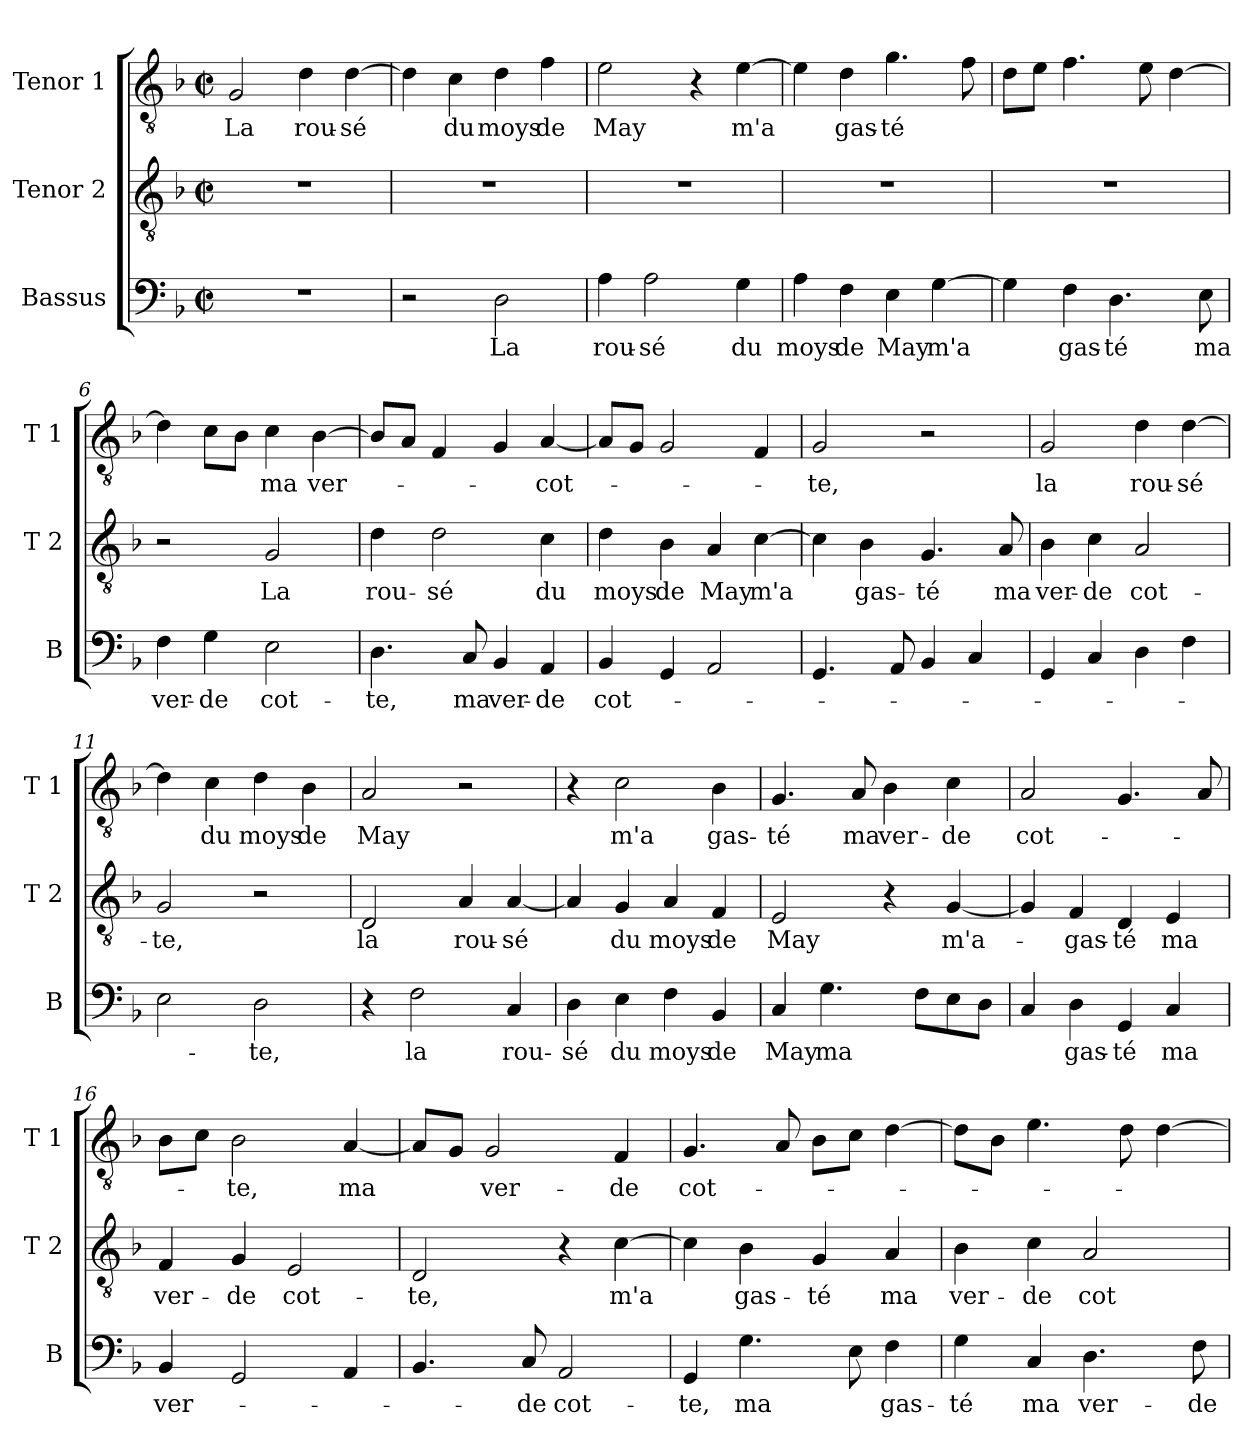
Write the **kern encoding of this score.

**kern	**text	**kern	**text	**kern	**text
*part3	*part3	*part2	*part2	*part1	*part1
*staff3	*staff3	*staff2	*staff2	*staff1	*staff1
*I"Bassus	*	*I"Tenor 2	*	*I"Tenor 1	*
*I'B	*	*I'T 2	*	*I'T 1	*
*clefF4	*	*clefGv2	*	*clefGv2	*
*k[b-]	*	*k[b-]	*	*k[b-]	*
*F:	*	*F:	*	*F:	*
*M2/2	*	*M2/2	*	*M2/2	*
*met(c|)	*	*met(c|)	*	*met(c|)	*
=1	=1	=1	=1	=1	=1
!	!	!	!	!	!LO:LY:b
1r	.	1r	.	2G/	La
!	!	!	!	!	!LO:LY:b
.	.	.	.	4d\	rou-
!	!	!	!	!	!LO:LY:b
.	.	.	.	[4d\	-sé
=2	=2	=2	=2	=2	=2
2r	.	1r	.	4d\]	.
!	!	!	!	!	!LO:LY:b
.	.	.	.	4c\	du
!	!LO:LY:b	!	!	!	!LO:LY:b
2D\	La	.	.	4d\	moys
!	!	!	!	!	!LO:LY:b
.	.	.	.	4f\	de
=3	=3	=3	=3	=3	=3
!	!LO:LY:b	!	!	!	!LO:LY:b
4A\	rou-	1r	.	2e\	May
!	!LO:LY:b	!	!	!	!
2A\	-sé	.	.	.	.
.	.	.	.	4r	.
!	!LO:LY:b	!	!	!	!LO:LY:b
4G\	du	.	.	[4e\	m'a
=4	=4	=4	=4	=4	=4
!	!LO:LY:b	!	!	!	!
4A\	moys	1r	.	4e\]	.
!	!LO:LY:b	!	!	!	!LO:LY:b
4F\	de	.	.	4d\	gas-
!	!LO:LY:b	!	!	!	!LO:LY:b
4E\	May	.	.	4.g\	-té
!	!LO:LY:b	!	!	!	!
[4G\	m'a	.	.	.	.
.	.	.	.	8f\	.
=5	=5	=5	=5	=5	=5
4G\]	.	1r	.	8d\L	.
.	.	.	.	8e\J	.
!	!LO:LY:b	!	!	!	!
4F\	gas-	.	.	4.f\	.
!	!LO:LY:b	!	!	!	!
4.D\	-té	.	.	.	.
.	.	.	.	8e\	.
.	.	.	.	[4d\	.
!	!LO:LY:b	!	!	!	!
8E\	ma	.	.	.	.
!!LO:LB:g=z
=6	=6	=6	=6	=6	=6
!	!LO:LY:b	!	!	!	!
4F\	ver-	2r	.	4d\]	.
!	!LO:LY:b	!	!	!	!
4G\	-de	.	.	8c\L	.
.	.	.	.	8B-\J	.
!	!LO:LY:b	!	!LO:LY:b	!	!LO:LY:b
2E\	cot-	2G/	La	4c\	ma
!	!	!	!	!	!LO:LY:b
.	.	.	.	[4B-\	ver-
=7	=7	=7	=7	=7	=7
!	!LO:LY:b	!	!LO:LY:b	!	!
4.D\	-te,	4d\	rou-	8B-/L]	.
.	.	.	.	8A/J	.
!	!	!	!LO:LY:b	!	!
.	.	2d\	-sé	4F/	.
!	!LO:LY:b	!	!	!	!
8C/	ma	.	.	.	.
!	!LO:LY:b	!	!	!	!
4BB-/	ver-	.	.	4G/	.
!	!LO:LY:b	!	!LO:LY:b	!	!LO:LY:b
4AA/	-de	4c\	du	[4A/	-cot-
=8	=8	=8	=8	=8	=8
!	!LO:LY:b	!	!LO:LY:b	!	!
4BB-/	cot-	4d\	moys	8A/L]	.
.	.	.	.	8G/J	.
!	!	!	!LO:LY:b	!	!
4GG/	.	4B-\	de	2G/	.
!	!	!	!LO:LY:b	!	!
2AA/	.	4A/	May	.	.
!	!	!	!LO:LY:b	!	!
.	.	[4c\	m'a	4F/	.
=9	=9	=9	=9	=9	=9
!	!	!	!	!	!LO:LY:b
4.GG/	.	4c\]	.	2G/	-te,
!	!	!	!LO:LY:b	!	!
.	.	4B-\	gas-	.	.
8AA/	.	.	.	.	.
!	!	!	!LO:LY:b	!	!
4BB-/	.	4.G/	-té	2r	.
4C/	.	.	.	.	.
!	!	!	!LO:LY:b	!	!
.	.	8A/	ma	.	.
=10	=10	=10	=10	=10	=10
!	!	!	!LO:LY:b	!	!LO:LY:b
4GG/	.	4B-\	ver-	2G/	la
!	!	!	!LO:LY:b	!	!
4C/	.	4c\	-de	.	.
!	!	!	!LO:LY:b	!	!LO:LY:b
4D\	.	2A/	cot-	4d\	rou-
!	!	!	!	!	!LO:LY:b
4F\	.	.	.	[4d\	-sé
!!LO:LB:g=z
=11	=11	=11	=11	=11	=11
!	!	!	!LO:LY:b	!	!
2E\	.	2G/	-te,	4d\]	.
!	!	!	!	!	!LO:LY:b
.	.	.	.	4c\	du
!	!LO:LY:b	!	!	!	!LO:LY:b
2D\	-te,	2r	.	4d\	moys
!	!	!	!	!	!LO:LY:b
.	.	.	.	4B-\	de
=12	=12	=12	=12	=12	=12
!	!	!	!LO:LY:b	!	!LO:LY:b
4r	.	2D/	la	2A/	May
!	!LO:LY:b	!	!	!	!
2F\	la	.	.	.	.
!	!	!	!LO:LY:b	!	!
.	.	4A/	rou-	2r	.
!	!LO:LY:b	!	!LO:LY:b	!	!
4C/	rou-	[4A/	-sé	.	.
=13	=13	=13	=13	=13	=13
!	!LO:LY:b	!	!	!	!
4D\	-sé	4A/]	.	4r	.
!	!LO:LY:b	!	!LO:LY:b	!	!LO:LY:b
4E\	du	4G/	du	2c\	m'a
!	!LO:LY:b	!	!LO:LY:b	!	!
4F\	moys	4A/	moys	.	.
!	!LO:LY:b	!	!LO:LY:b	!	!LO:LY:b
4BB-/	de	4F/	de	4B-\	gas-
=14	=14	=14	=14	=14	=14
!	!LO:LY:b	!	!LO:LY:b	!	!LO:LY:b
4C/	May	2E/	May	4.G/	-té
!	!LO:LY:b	!	!	!	!
4.G\	ma	.	.	.	.
!	!	!	!	!	!LO:LY:b
.	.	.	.	8A/	ma
!	!	!	!	!	!LO:LY:b
.	.	4r	.	4B-\	ver-
8F\L	.	.	.	.	.
!	!	!	!LO:LY:b	!	!LO:LY:b
8E\	.	[4G/	m'a-	4c\	-de
8D\J	.	.	.	.	.
=15	=15	=15	=15	=15	=15
!	!	!	!	!	!LO:LY:b
4C/	.	4G/]	.	2A/	cot-
!	!LO:LY:b	!	!LO:LY:b	!	!
4D\	gas-	4F/	-gas-	.	.
!	!LO:LY:b	!	!LO:LY:b	!	!
4GG/	-té	4D/	-té	4.G/	.
!	!LO:LY:b	!	!LO:LY:b	!	!
4C/	ma	4E/	ma	.	.
.	.	.	.	8A/	.
!!LO:PB:g=z
=16	=16	=16	=16	=16	=16
!	!LO:LY:b	!	!LO:LY:b	!	!
4BB-/	ver-	4F/	ver-	8B-\L	.
.	.	.	.	8c\J	.
!	!	!	!LO:LY:b	!	!LO:LY:b
2GG/	.	4G/	-de	2B-\	-te,
!	!	!	!LO:LY:b	!	!
.	.	2E/	cot-	.	.
!	!	!	!	!	!LO:LY:b
4AA/	.	.	.	[4A/	ma
=17	=17	=17	=17	=17	=17
!	!	!	!LO:LY:b	!	!
4.BB-/	.	2D/	-te,	8A/L]	.
.	.	.	.	8G/J	.
!	!	!	!	!	!LO:LY:b
.	.	.	.	2G/	ver-
!	!LO:LY:b	!	!	!	!
8C/	-de	.	.	.	.
!	!LO:LY:b	!	!	!	!
2AA/	cot-	4r	.	.	.
!	!	!	!LO:LY:b	!	!LO:LY:b
.	.	[4c\	m'a	4F/	-de
=18	=18	=18	=18	=18	=18
!	!LO:LY:b	!	!	!	!LO:LY:b
4GG/	-te,	4c\]	.	4.G/	cot-
!	!LO:LY:b	!	!LO:LY:b	!	!
4.G\	ma	4B-\	gas-	.	.
.	.	.	.	8A/	.
!	!	!	!LO:LY:b	!	!
.	.	4G/	-té	8B-\L	.
8E\	.	.	.	8c\J	.
!	!LO:LY:b	!	!LO:LY:b	!	!
4F\	gas-	4A/	ma	[4d\	.
=19	=19	=19	=19	=19	=19
!	!LO:LY:b	!	!LO:LY:b	!	!
4G\	-té	4B-\	ver-	8d\L]	.
.	.	.	.	8B-\J	.
!	!LO:LY:b	!	!LO:LY:b	!	!
4C/	ma	4c\	-de	4.e\	.
!	!LO:LY:b	!	!LO:LY:b	!	!
4.D\	ver-	2A/	cot-	.	.
.	.	.	.	8d\	.
.	.	.	.	[4d\	.
!	!LO:LY:b	!	!	!	!
8F\	-de	.	.	.	.
=	=	=	=	=	=
*-	*-	*-	*-	*-	*-
